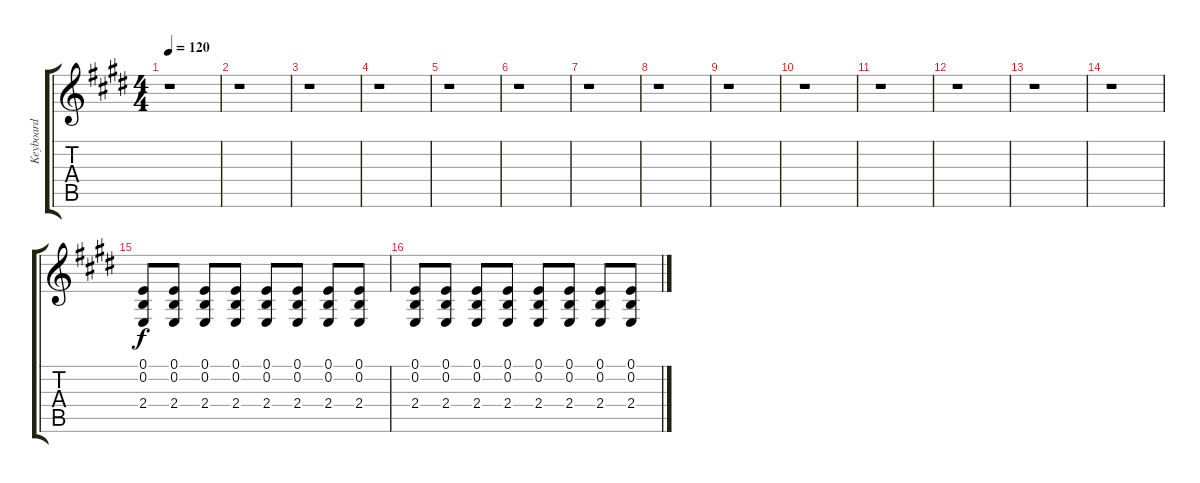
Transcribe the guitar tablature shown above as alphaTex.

\track ("Keyboard" "Keyboard") {instrument lead2sawtooth}
\staff {score tabs}
\tuning (E4 B3 G3 D3 A2 E2) {hide}
\ts (4 4)
\tempo 120
\clef g2
\ks e
r.1{dy f} |
r.1 |
r.1 |
r.1 |
r.1 |
r.1 |
r.1 |
r.1 |
r.1 |
r.1 |
r.1 |
r.1 |
r.1 |
r.1 |
(0.1 0.2 2.4).8 (0.1 0.2 2.4).8 (0.1 0.2 2.4).8 (0.1 0.2 2.4).8 (0.1 0.2 2.4).8 (0.1 0.2 2.4).8 (0.1 0.2 2.4).8 (0.1 0.2 2.4).8 |
(0.1 0.2 2.4).8 (0.1 0.2 2.4).8 (0.1 0.2 2.4).8 (0.1 0.2 2.4).8 (0.1 0.2 2.4).8 (0.1 0.2 2.4).8 (0.1 0.2 2.4).8 (0.1 0.2 2.4).8
